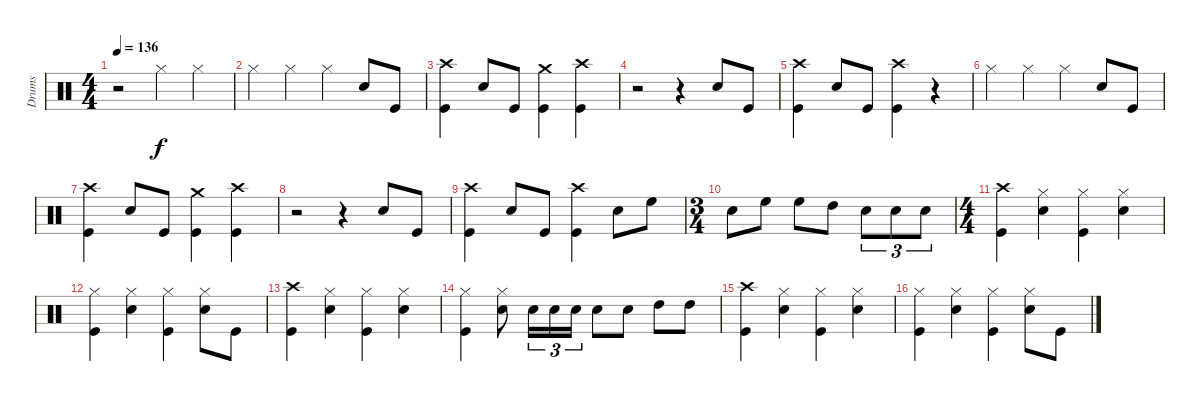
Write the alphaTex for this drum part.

\track ("Drums" "Drums") {instrument percussion}
\staff {score}
\articulation defaults
\ts (4 4)
\tempo 136
\clef neutral
\ks c
r.2{dy f} "Hi-Hat (closed)".4 "Hi-Hat (closed)".4 |
"Hi-Hat (closed)".4 "Hi-Hat (closed)".4 "Hi-Hat (closed)".4 "Snare (hit) 2".8 "Kick (hit)".8 |
("Crash high (hit)" "Kick (hit)").4 "Snare (hit) 2".8 "Kick (hit)".8 ("Crash medium (hit)" "Kick (hit)").4 ("Crash high (hit)" "Kick (hit)").4 |
r.2 r.4 "Snare (hit) 2".8 "Kick (hit)".8 |
("Crash high (hit)" "Kick (hit)").4 "Snare (hit) 2".8 "Kick (hit)".8 ("Crash high (hit)" "Kick (hit)").4 r.4 |
"Hi-Hat (closed)".4 "Hi-Hat (closed)".4 "Hi-Hat (closed)".4 "Snare (hit) 2".8 "Kick (hit)".8 |
("Crash high (hit)" "Kick (hit)").4 "Snare (hit) 2".8 "Kick (hit)".8 ("Crash medium (hit)" "Kick (hit)").4 ("Crash high (hit)" "Kick (hit)").4 |
r.2 r.4 "Snare (hit) 2".8 "Kick (hit)".8 |
("Crash high (hit)" "Kick (hit)").4 "Snare (hit) 2".8 "Kick (hit)".8 ("Crash high (hit)" "Kick (hit)").4 "Snare (hit) 2".8 "High Floor Tom (hit)".8 |
\ts (3 4)
"Snare (hit) 2".8 "High Floor Tom (hit)".8 "High Floor Tom (hit)".8 "High Tom (hit)".8 "Snare (hit) 2".8{tu (3 2)} "Snare (hit) 2".8{tu (3 2)} "Snare (hit) 2".8{tu (3 2)} |
\ts (4 4)
("Crash high (hit)" "Kick (hit)").4 ("Hi-Hat (closed)" "Snare (hit) 2").4 ("Hi-Hat (closed)" "Kick (hit)").4 ("Hi-Hat (closed)" "Snare (hit) 2").4 |
("Hi-Hat (closed)" "Kick (hit)").4 ("Hi-Hat (closed)" "Snare (hit) 2").4 ("Hi-Hat (closed)" "Kick (hit)").4 ("Hi-Hat (closed)" "Snare (hit) 2").8 "Kick (hit)".8 |
("Crash high (hit)" "Kick (hit)").4 ("Hi-Hat (closed)" "Snare (hit) 2").4 ("Hi-Hat (closed)" "Kick (hit)").4 ("Hi-Hat (closed)" "Snare (hit) 2").4 |
("Hi-Hat (closed)" "Kick (hit)").4 ("Hi-Hat (closed)" "Snare (hit) 2").8 "Snare (hit) 2".16{tu (3 2)} "Snare (hit) 2".16{tu (3 2)} "Snare (hit) 2".16{tu (3 2)} "Snare (hit) 2".8 "Snare (hit) 2".8 "High Tom (hit)".8 "High Tom (hit)".8 |
("Crash high (hit)" "Kick (hit)").4 ("Hi-Hat (closed)" "Snare (hit) 2").4 ("Hi-Hat (closed)" "Kick (hit)").4 ("Hi-Hat (closed)" "Snare (hit) 2").4 |
("Hi-Hat (closed)" "Kick (hit)").4 ("Hi-Hat (closed)" "Snare (hit) 2").4 ("Hi-Hat (closed)" "Kick (hit)").4 ("Hi-Hat (closed)" "Snare (hit) 2").8 "Kick (hit)".8
